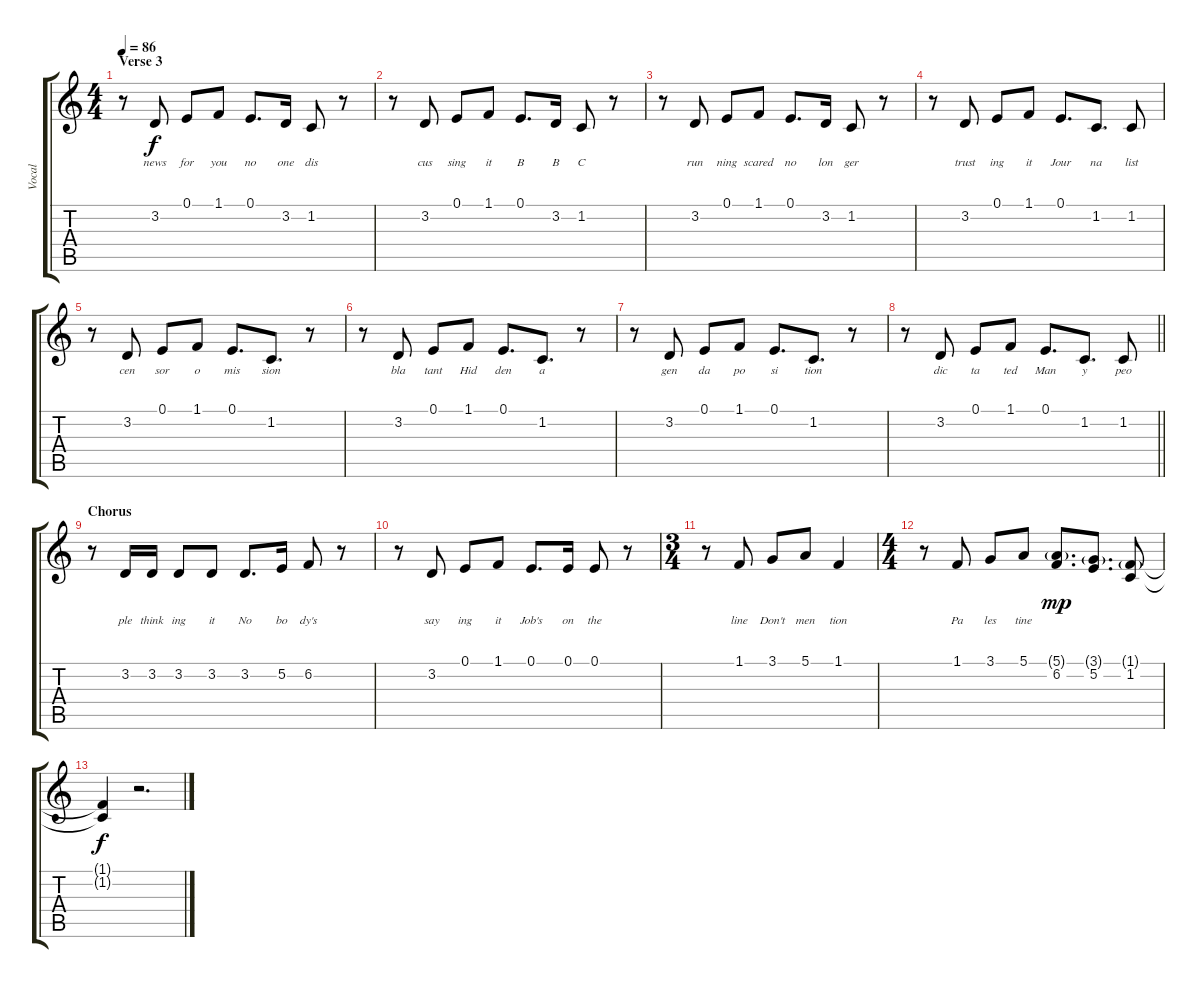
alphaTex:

\track ("Vocal" "Vocal") {instrument acousticgrandpiano}
\staff {score tabs}
\tuning (E4 B3 G3 D3 A2 E2) {hide}
\ts (4 4)
\section ("" "Verse 3")
\tempo 86
\clef g2
\ks c
r.8{dy f} 3.2.8{lyrics (0 "news") lyrics (1 "") lyrics (2 "") lyrics (3 "") lyrics (4 "")} 0.1.8{lyrics (0 "for") lyrics (1 "") lyrics (2 "") lyrics (3 "") lyrics (4 "")} 1.1.8{lyrics (0 "you") lyrics (1 "") lyrics (2 "") lyrics (3 "") lyrics (4 "")} 0.1.8{d lyrics (0 "no") lyrics (1 "") lyrics (2 "") lyrics (3 "") lyrics (4 "")} 3.2.16{lyrics (0 "one") lyrics (1 "") lyrics (2 "") lyrics (3 "") lyrics (4 "")} 1.2.8{lyrics (0 "dis") lyrics (1 "") lyrics (2 "") lyrics (3 "") lyrics (4 "")} r.8 |
r.8 3.2.8{lyrics (0 "cus") lyrics (1 "") lyrics (2 "") lyrics (3 "") lyrics (4 "")} 0.1.8{lyrics (0 "sing") lyrics (1 "") lyrics (2 "") lyrics (3 "") lyrics (4 "")} 1.1.8{lyrics (0 "it") lyrics (1 "") lyrics (2 "") lyrics (3 "") lyrics (4 "")} 0.1.8{d lyrics (0 "B") lyrics (1 "") lyrics (2 "") lyrics (3 "") lyrics (4 "")} 3.2.16{lyrics (0 "B") lyrics (1 "") lyrics (2 "") lyrics (3 "") lyrics (4 "")} 1.2.8{lyrics (0 "C") lyrics (1 "") lyrics (2 "") lyrics (3 "") lyrics (4 "")} r.8 |
r.8 3.2.8{lyrics (0 "run") lyrics (1 "") lyrics (2 "") lyrics (3 "") lyrics (4 "")} 0.1.8{lyrics (0 "ning") lyrics (1 "") lyrics (2 "") lyrics (3 "") lyrics (4 "")} 1.1.8{lyrics (0 "scared") lyrics (1 "") lyrics (2 "") lyrics (3 "") lyrics (4 "")} 0.1.8{d lyrics (0 "no") lyrics (1 "") lyrics (2 "") lyrics (3 "") lyrics (4 "")} 3.2.16{lyrics (0 "lon") lyrics (1 "") lyrics (2 "") lyrics (3 "") lyrics (4 "")} 1.2.8{lyrics (0 "ger") lyrics (1 "") lyrics (2 "") lyrics (3 "") lyrics (4 "")} r.8 |
r.8 3.2.8{lyrics (0 "trust") lyrics (1 "") lyrics (2 "") lyrics (3 "") lyrics (4 "")} 0.1.8{lyrics (0 "ing") lyrics (1 "") lyrics (2 "") lyrics (3 "") lyrics (4 "")} 1.1.8{lyrics (0 "it") lyrics (1 "") lyrics (2 "") lyrics (3 "") lyrics (4 "")} 0.1.8{d lyrics (0 "Jour") lyrics (1 "") lyrics (2 "") lyrics (3 "") lyrics (4 "")} 1.2.8{d lyrics (0 "na") lyrics (1 "") lyrics (2 "") lyrics (3 "") lyrics (4 "")} 1.2.8{lyrics (0 "list") lyrics (1 "") lyrics (2 "") lyrics (3 "") lyrics (4 "")} |
r.8 3.2.8{lyrics (0 "cen") lyrics (1 "") lyrics (2 "") lyrics (3 "") lyrics (4 "")} 0.1.8{lyrics (0 "sor") lyrics (1 "") lyrics (2 "") lyrics (3 "") lyrics (4 "")} 1.1.8{lyrics (0 "o") lyrics (1 "") lyrics (2 "") lyrics (3 "") lyrics (4 "")} 0.1.8{d lyrics (0 "mis") lyrics (1 "") lyrics (2 "") lyrics (3 "") lyrics (4 "")} 1.2.8{d lyrics (0 "sion") lyrics (1 "") lyrics (2 "") lyrics (3 "") lyrics (4 "")} r.8 |
r.8 3.2.8{lyrics (0 "bla") lyrics (1 "") lyrics (2 "") lyrics (3 "") lyrics (4 "")} 0.1.8{lyrics (0 "tant") lyrics (1 "") lyrics (2 "") lyrics (3 "") lyrics (4 "")} 1.1.8{lyrics (0 "Hid") lyrics (1 "") lyrics (2 "") lyrics (3 "") lyrics (4 "")} 0.1.8{d lyrics (0 "den") lyrics (1 "") lyrics (2 "") lyrics (3 "") lyrics (4 "")} 1.2.8{d lyrics (0 "a") lyrics (1 "") lyrics (2 "") lyrics (3 "") lyrics (4 "")} r.8 |
r.8 3.2.8{lyrics (0 "gen") lyrics (1 "") lyrics (2 "") lyrics (3 "") lyrics (4 "")} 0.1.8{lyrics (0 "da") lyrics (1 "") lyrics (2 "") lyrics (3 "") lyrics (4 "")} 1.1.8{lyrics (0 "po") lyrics (1 "") lyrics (2 "") lyrics (3 "") lyrics (4 "")} 0.1.8{d lyrics (0 "si") lyrics (1 "") lyrics (2 "") lyrics (3 "") lyrics (4 "")} 1.2.8{d lyrics (0 "tion") lyrics (1 "") lyrics (2 "") lyrics (3 "") lyrics (4 "")} r.8 |
\barLineRight lightlight
r.8 3.2.8{lyrics (0 "dic") lyrics (1 "") lyrics (2 "") lyrics (3 "") lyrics (4 "")} 0.1.8{lyrics (0 "ta") lyrics (1 "") lyrics (2 "") lyrics (3 "") lyrics (4 "")} 1.1.8{lyrics (0 "ted") lyrics (1 "") lyrics (2 "") lyrics (3 "") lyrics (4 "")} 0.1.8{d lyrics (0 "Man") lyrics (1 "") lyrics (2 "") lyrics (3 "") lyrics (4 "")} 1.2.8{d lyrics (0 "y") lyrics (1 "") lyrics (2 "") lyrics (3 "") lyrics (4 "")} 1.2.8{lyrics (0 "peo") lyrics (1 "") lyrics (2 "") lyrics (3 "") lyrics (4 "")} |
\section ("" "Chorus")
r.8 3.2.16{lyrics (0 "ple") lyrics (1 "") lyrics (2 "") lyrics (3 "") lyrics (4 "")} 3.2.16{lyrics (0 "think") lyrics (1 "") lyrics (2 "") lyrics (3 "") lyrics (4 "")} 3.2.8{lyrics (0 "ing") lyrics (1 "") lyrics (2 "") lyrics (3 "") lyrics (4 "")} 3.2.8{lyrics (0 "it") lyrics (1 "") lyrics (2 "") lyrics (3 "") lyrics (4 "")} 3.2.8{d lyrics (0 "No") lyrics (1 "") lyrics (2 "") lyrics (3 "") lyrics (4 "")} 5.2.16{lyrics (0 "bo") lyrics (1 "") lyrics (2 "") lyrics (3 "") lyrics (4 "")} 6.2.8{lyrics (0 "dy's") lyrics (1 "") lyrics (2 "") lyrics (3 "") lyrics (4 "")} r.8 |
r.8 3.2.8{lyrics (0 "say") lyrics (1 "") lyrics (2 "") lyrics (3 "") lyrics (4 "")} 0.1.8{lyrics (0 "ing") lyrics (1 "") lyrics (2 "") lyrics (3 "") lyrics (4 "")} 1.1.8{lyrics (0 "it") lyrics (1 "") lyrics (2 "") lyrics (3 "") lyrics (4 "")} 0.1.8{d lyrics (0 "Job's") lyrics (1 "") lyrics (2 "") lyrics (3 "") lyrics (4 "")} 0.1.16{lyrics (0 "on") lyrics (1 "") lyrics (2 "") lyrics (3 "") lyrics (4 "")} 0.1.8{lyrics (0 "the") lyrics (1 "") lyrics (2 "") lyrics (3 "") lyrics (4 "")} r.8 |
\ts (3 4)
r.8 1.1.8{lyrics (0 "line") lyrics (1 "") lyrics (2 "") lyrics (3 "") lyrics (4 "")} 3.1.8{lyrics (0 "Don't") lyrics (1 "") lyrics (2 "") lyrics (3 "") lyrics (4 "")} 5.1.8{lyrics (0 "men") lyrics (1 "") lyrics (2 "") lyrics (3 "") lyrics (4 "")} 1.1.4{lyrics (0 "tion") lyrics (1 "") lyrics (2 "") lyrics (3 "") lyrics (4 "")} |
\ts (4 4)
r.8 1.1.8{lyrics (0 "Pa") lyrics (1 "") lyrics (2 "") lyrics (3 "") lyrics (4 "")} 3.1.8{lyrics (0 "les") lyrics (1 "") lyrics (2 "") lyrics (3 "") lyrics (4 "")} 5.1.8{lyrics (0 "tine") lyrics (1 "") lyrics (2 "") lyrics (3 "") lyrics (4 "")} (5.1{g} 6.2).8{d dy mp} (3.1{g} 5.2).8{d} (1.1{g} 1.2).8 |
(1.1{t} 1.2{t}).4{dy f} r.2{d}
